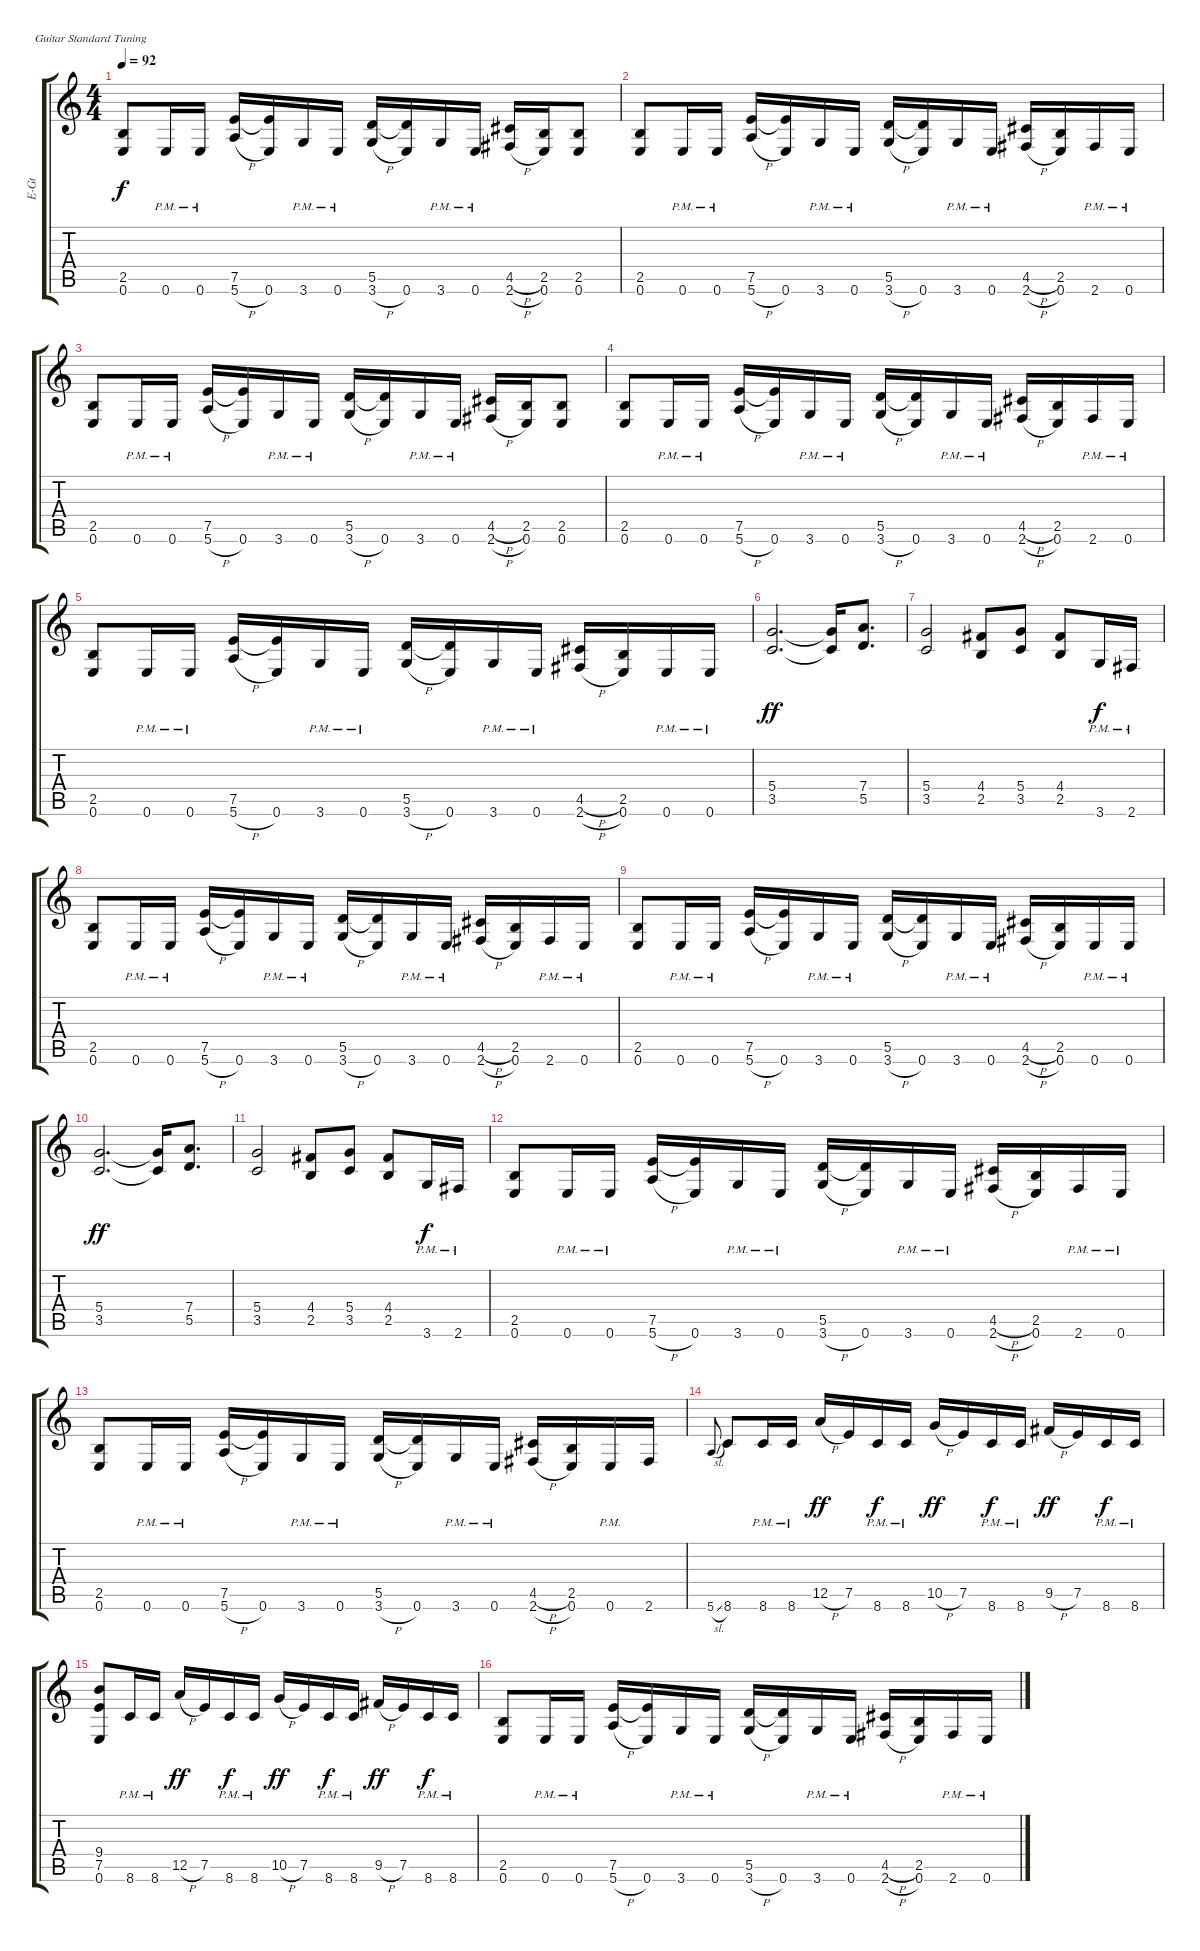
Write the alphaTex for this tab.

\track ("Rhythm " "E-Gt") {instrument distortionguitar}
\staff {score tabs}
\tuning (E4 B3 G3 D3 A2 E2)
\ts (4 4)
\tempo 92
\clef g2
\ks c
(2.5 0.6).8{dy f} 0.6{pm}.16 0.6{pm}.16 (7.5 5.6{h}).16 (7.5{t} 0.6).16 3.6{pm}.16 0.6{pm}.16 (5.5 3.6{h}).16 (5.5{t} 0.6).16 3.6{pm}.16 0.6{pm}.16 (4.5{h} 2.6{h}).16 (2.5 0.6).16 (2.5 0.6).8 |
(2.5 0.6).8 0.6{pm}.16 0.6{pm}.16 (7.5 5.6{h}).16 (7.5{t} 0.6).16 3.6{pm}.16 0.6{pm}.16 (5.5 3.6{h}).16 (5.5{t} 0.6).16 3.6{pm}.16 0.6{pm}.16 (4.5{h} 2.6{h}).16 (2.5 0.6).16 2.6{pm}.16 0.6{pm}.16 |
(2.5 0.6).8 0.6{pm}.16 0.6{pm}.16 (7.5 5.6{h}).16 (7.5{t} 0.6).16 3.6{pm}.16 0.6{pm}.16 (5.5 3.6{h}).16 (5.5{t} 0.6).16 3.6{pm}.16 0.6{pm}.16 (4.5{h} 2.6{h}).16 (2.5 0.6).16 (2.5 0.6).8 |
(2.5 0.6).8 0.6{pm}.16 0.6{pm}.16 (7.5 5.6{h}).16 (7.5{t} 0.6).16 3.6{pm}.16 0.6{pm}.16 (5.5 3.6{h}).16 (5.5{t} 0.6).16 3.6{pm}.16 0.6{pm}.16 (4.5{h} 2.6{h}).16 (2.5 0.6).16 2.6{pm}.16 0.6{pm}.16 |
(2.5 0.6).8 0.6{pm}.16 0.6{pm}.16 (7.5 5.6{h}).16 (7.5{t} 0.6).16 3.6{pm}.16 0.6{pm}.16 (5.5 3.6{h}).16 (5.5{t} 0.6).16 3.6{pm}.16 0.6{pm}.16 (4.5{h} 2.6{h}).16 (2.5 0.6).16 0.6{pm}.16 0.6{pm}.16 |
(5.4 3.5).2{d dy ff} (5.4{t} 3.5{t}).16 (7.4 5.5).8{d} |
(5.4 3.5).2 (2.5 4.4).8 (5.4 3.5).8 (4.4 2.5).8 3.6{pm}.16{dy f} 2.6{pm}.16 |
(2.5 0.6).8 0.6{pm}.16 0.6{pm}.16 (7.5 5.6{h}).16 (7.5{t} 0.6).16 3.6{pm}.16 0.6{pm}.16 (5.5 3.6{h}).16 (5.5{t} 0.6).16 3.6{pm}.16 0.6{pm}.16 (4.5{h} 2.6{h}).16 (2.5 0.6).16 2.6{pm}.16 0.6{pm}.16 |
(2.5 0.6).8 0.6{pm}.16 0.6{pm}.16 (7.5 5.6{h}).16 (7.5{t} 0.6).16 3.6{pm}.16 0.6{pm}.16 (5.5 3.6{h}).16 (5.5{t} 0.6).16 3.6{pm}.16 0.6{pm}.16 (4.5{h} 2.6{h}).16 (2.5 0.6).16 0.6{pm}.16 0.6{pm}.16 |
(5.4 3.5).2{d dy ff} (5.4{t} 3.5{t}).16 (7.4 5.5).8{d} |
(5.4 3.5).2 (2.5 4.4).8 (5.4 3.5).8 (4.4 2.5).8 3.6{pm}.16{dy f} 2.6{pm}.16 |
(2.5 0.6).8 0.6{pm}.16 0.6{pm}.16 (7.5 5.6{h}).16 (7.5{t} 0.6).16 3.6{pm}.16 0.6{pm}.16 (5.5 3.6{h}).16 (5.5{t} 0.6).16 3.6{pm}.16 0.6{pm}.16 (4.5{h} 2.6{h}).16 (2.5 0.6).16 2.6{pm}.16 0.6{pm}.16 |
(2.5 0.6).8 0.6{pm}.16 0.6{pm}.16 (7.5 5.6{h}).16 (7.5{t} 0.6).16 3.6{pm}.16 0.6{pm}.16 (5.5 3.6{h}).16 (5.5{t} 0.6).16 3.6{pm}.16 0.6{pm}.16 (4.5{h} 2.6{h}).16 (2.5 0.6).16 0.6{pm}.16 2.6.16 |
5.6{sl}.8{gr onbeat} 8.6.8 8.6{pm}.16 8.6{pm}.16 12.5{h}.16{dy ff} 7.5.16 8.6{pm}.16{dy f} 8.6{pm}.16 10.5{h}.16{dy ff} 7.5.16 8.6{pm}.16{dy f} 8.6{pm}.16 9.5{h}.16{dy ff} 7.5.16 8.6{pm}.16{dy f} 8.6{pm}.16 |
(9.4 7.5 0.6).8 8.6{pm}.16 8.6{pm}.16 12.5{h}.16{dy ff} 7.5.16 8.6{pm}.16{dy f} 8.6{pm}.16 10.5{h}.16{dy ff} 7.5.16 8.6{pm}.16{dy f} 8.6{pm}.16 9.5{h}.16{dy ff} 7.5.16 8.6{pm}.16{dy f} 8.6{pm}.16 |
(2.5 0.6).8 0.6{pm}.16 0.6{pm}.16 (7.5 5.6{h}).16 (7.5{t} 0.6).16 3.6{pm}.16 0.6{pm}.16 (5.5 3.6{h}).16 (5.5{t} 0.6).16 3.6{pm}.16 0.6{pm}.16 (4.5{h} 2.6{h}).16 (2.5 0.6).16 2.6{pm}.16 0.6{pm}.16
